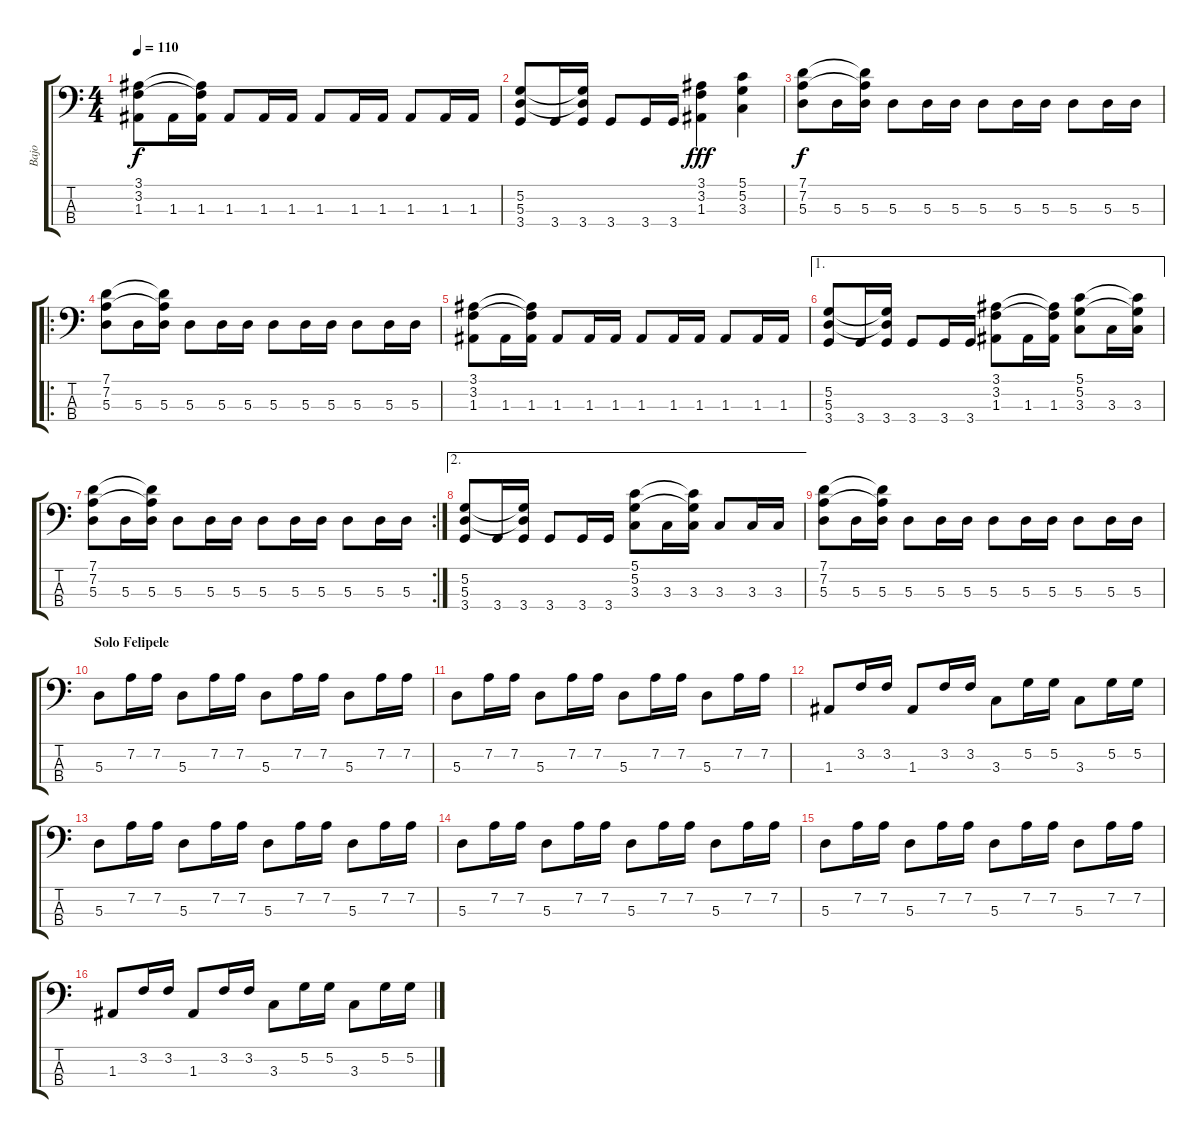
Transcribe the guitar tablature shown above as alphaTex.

\track ("Bajo" "Bajo") {instrument electricbassfinger}
\staff {score tabs}
\tuning (G2 D2 A1 E1) {hide}
\ts (4 4)
\tempo 110
\clef f4
\ks c
(3.1 3.2 1.3).8{dy f} 1.3.16 (3.1{t} 3.2{t} 1.3).16 1.3.8 1.3.16 1.3.16 1.3.8 1.3.16 1.3.16 1.3.8 1.3.16 1.3.16 |
(5.2 5.3 3.4).8 3.4.16 (5.2{t} 5.3{t} 3.4).16 3.4.8 3.4.16 3.4.16 (3.1 3.2 1.3).4{dy fff} (5.1 5.2 3.3).4 |
(7.1 7.2 5.3).8{dy f} 5.3.16 (7.1{t} 7.2{t} 5.3).16 5.3.8 5.3.16 5.3.16 5.3.8 5.3.16 5.3.16 5.3.8 5.3.16 5.3.16 |
\ro
(7.1 7.2 5.3).8 5.3.16 (7.1{t} 7.2{t} 5.3).16 5.3.8 5.3.16 5.3.16 5.3.8 5.3.16 5.3.16 5.3.8 5.3.16 5.3.16 |
(3.1 3.2 1.3).8 1.3.16 (3.1{t} 3.2{t} 1.3).16 1.3.8 1.3.16 1.3.16 1.3.8 1.3.16 1.3.16 1.3.8 1.3.16 1.3.16 |
\ae 1
(5.2 5.3 3.4).8 3.4.16 (5.2{t} 5.3{t} 3.4).16 3.4.8 3.4.16 3.4.16 (3.1 3.2 1.3).8 1.3.16 (3.1{t} 3.2{t} 1.3).16 (5.1 5.2 3.3).8 3.3.16 (5.1{t} 5.2{t} 3.3).16 |
\rc 2
(7.1 7.2 5.3).8 5.3.16 (7.1{t} 7.2{t} 5.3).16 5.3.8 5.3.16 5.3.16 5.3.8 5.3.16 5.3.16 5.3.8 5.3.16 5.3.16 |
\ae 2
(5.2 5.3 3.4).8 3.4.16 (5.2{t} 5.3{t} 3.4).16 3.4.8 3.4.16 3.4.16 (5.1 5.2 3.3).8 3.3.16 (5.1{t} 5.2{t} 3.3).16 3.3.8 3.3.16 3.3.16 |
(7.1 7.2 5.3).8 5.3.16 (7.1{t} 7.2{t} 5.3).16 5.3.8 5.3.16 5.3.16 5.3.8 5.3.16 5.3.16 5.3.8 5.3.16 5.3.16 |
\section ("" "Solo Felipele")
5.3.8 7.2.16 7.2.16 5.3.8 7.2.16 7.2.16 5.3.8 7.2.16 7.2.16 5.3.8 7.2.16 7.2.16 |
5.3.8 7.2.16 7.2.16 5.3.8 7.2.16 7.2.16 5.3.8 7.2.16 7.2.16 5.3.8 7.2.16 7.2.16 |
1.3.8 3.2.16 3.2.16 1.3.8 3.2.16 3.2.16 3.3.8 5.2.16 5.2.16 3.3.8 5.2.16 5.2.16 |
5.3.8 7.2.16 7.2.16 5.3.8 7.2.16 7.2.16 5.3.8 7.2.16 7.2.16 5.3.8 7.2.16 7.2.16 |
5.3.8 7.2.16 7.2.16 5.3.8 7.2.16 7.2.16 5.3.8 7.2.16 7.2.16 5.3.8 7.2.16 7.2.16 |
5.3.8 7.2.16 7.2.16 5.3.8 7.2.16 7.2.16 5.3.8 7.2.16 7.2.16 5.3.8 7.2.16 7.2.16 |
1.3.8 3.2.16 3.2.16 1.3.8 3.2.16 3.2.16 3.3.8 5.2.16 5.2.16 3.3.8 5.2.16 5.2.16
